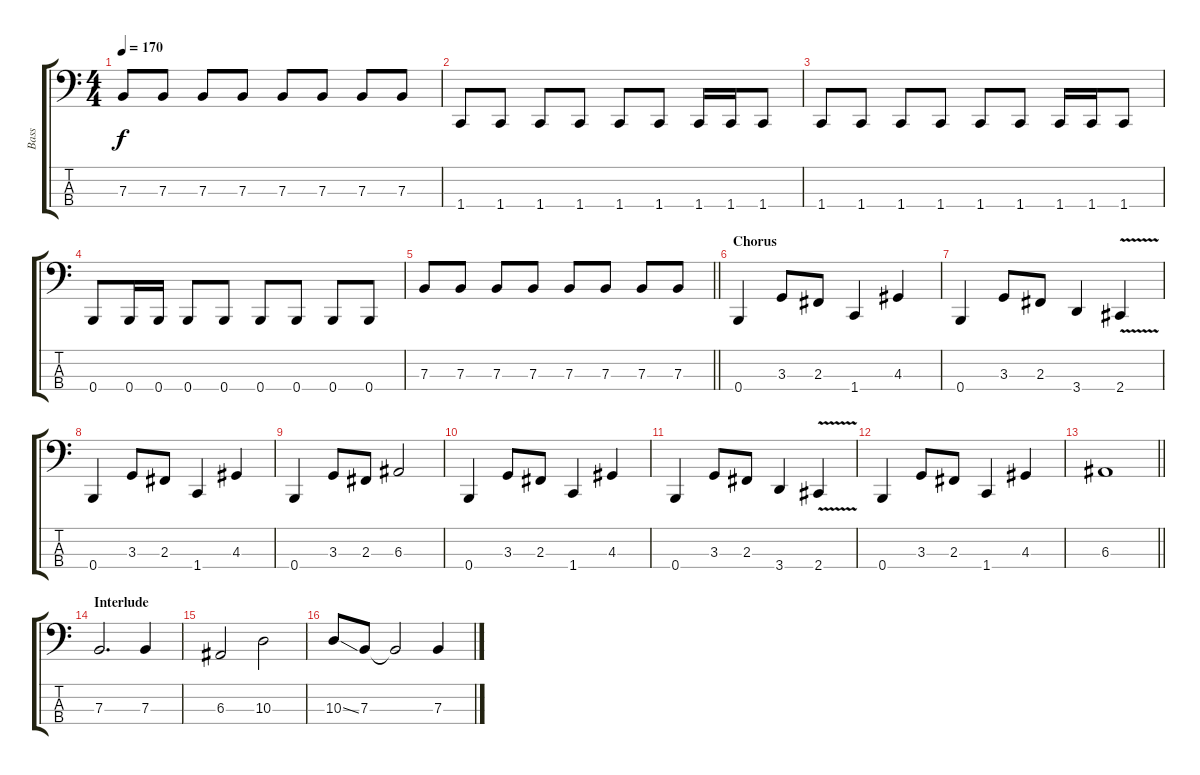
\track ("Bass" "Bass") {instrument electricbassfinger}
\staff {score tabs}
\tuning (D2 A1 E1 B0) {hide}
\ts (4 4)
\tempo 170
\clef f4
\ks c
7.3.8{dy f} 7.3.8 7.3.8 7.3.8 7.3.8 7.3.8 7.3.8 7.3.8 |
1.4.8 1.4.8 1.4.8 1.4.8 1.4.8 1.4.8 1.4.16 1.4.16 1.4.8 |
1.4.8 1.4.8 1.4.8 1.4.8 1.4.8 1.4.8 1.4.16 1.4.16 1.4.8 |
0.4.8 0.4.16 0.4.16 0.4.8 0.4.8 0.4.8 0.4.8 0.4.8 0.4.8 |
\barLineRight lightlight
7.3.8 7.3.8 7.3.8 7.3.8 7.3.8 7.3.8 7.3.8 7.3.8 |
\section ("" "Chorus")
0.4.4 3.3.8 2.3.8 1.4.4 4.3.4 |
0.4.4 3.3.8 2.3.8 3.4.4 2.4{v}.4 |
0.4.4 3.3.8 2.3.8 1.4.4 4.3.4 |
0.4.4 3.3.8 2.3.8 6.3.2 |
0.4.4 3.3.8 2.3.8 1.4.4 4.3.4 |
0.4.4 3.3.8 2.3.8 3.4.4 2.4{v}.4 |
0.4.4 3.3.8 2.3.8 1.4.4 4.3.4 |
\barLineRight lightlight
6.3.1 |
\section ("" "Interlude")
7.3.2{d} 7.3.4 |
6.3.2 10.3.2 |
10.3{ss}.8 7.3.8 7.3{t}.2 7.3.4
